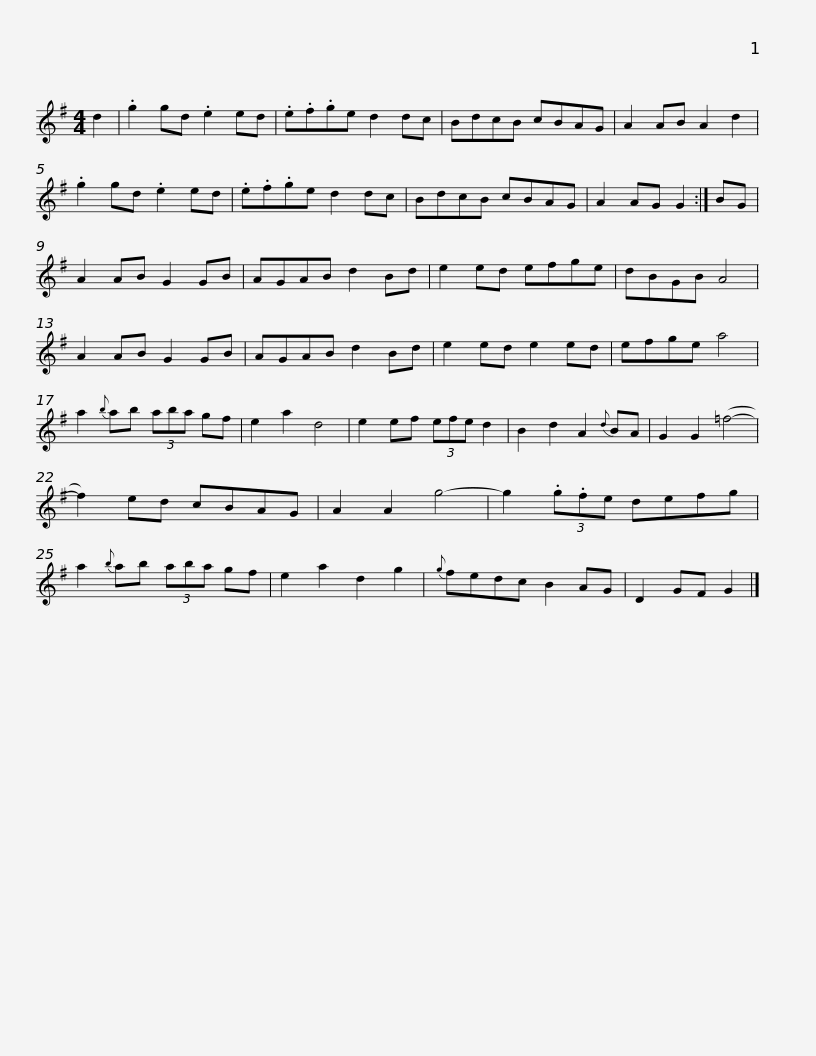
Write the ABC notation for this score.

X:1
L:1/8
M:4/4
I:linebreak $
K:G
V:1 treble
V:1
 d2 | .g2 gd .e2 ed | .e.f.ge d2 dc | BdcB cBAG | A2 AB A2 d2 | %5
 .g2 gd .e2 ed | .e.f.ge d2 dc |$ BdcB cBAG | A2 AG G2 :| BG | %10
 A2 AB G2 GB | AGAB d2 Bd | e2 ed efge | dBGB A4 |$ A2 AB G2 GB | %15
 AGAB d2 Bd | e2 ed e2 ed | efge a4 | a2{b} ab (3aba gf | e2 a2 d4 |$ %20
 e2 ef (3efe d2 | B2 d2 A2{d} BA | G2 G2 (=f4- | f2) ed cBAG | A2 A2 g4- | %25
 g2 (3.g.fe defg |$ a2{b} ab (3aba gf | e2 a2 d2 g2 |{g} fedc B2 AG | D2 GF G2 |] %30
